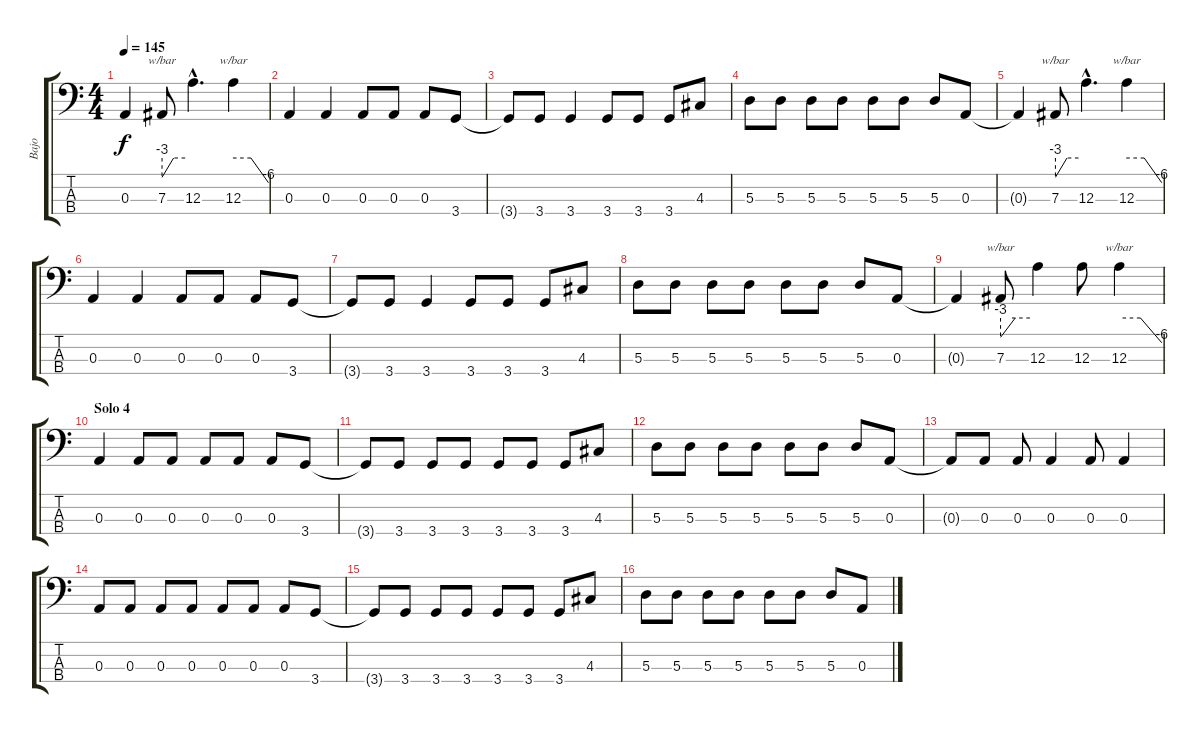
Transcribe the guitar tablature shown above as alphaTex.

\track ("Bajo" "Bajo") {instrument electricbasspick}
\staff {score tabs}
\tuning (G2 D2 A1 E1) {hide}
\ts (4 4)
\tempo 145
\clef f4
\ks c
0.3{t}.4{dy f} 7.3.8{tbe (custom default 0 -12 30 0 60 0)} 12.3{hac}.4{d} 12.3.4{tbe (custom default 0 0 30 0 60 -24)} |
0.3.4 0.3.4 0.3.8 0.3.8 0.3.8 3.4.8 |
3.4{t}.8 3.4.8 3.4.4 3.4.8 3.4.8 3.4.8 4.3.8 |
5.3.8 5.3.8 5.3.8 5.3.8 5.3.8 5.3.8 5.3.8 0.3.8 |
0.3{t}.4 7.3.8{tbe (custom default 0 -12 30 0 60 0)} 12.3{hac}.4{d} 12.3.4{tbe (custom default 0 0 30 0 60 -24)} |
0.3.4 0.3.4 0.3.8 0.3.8 0.3.8 3.4.8 |
3.4{t}.8 3.4.8 3.4.4 3.4.8 3.4.8 3.4.8 4.3.8 |
5.3.8 5.3.8 5.3.8 5.3.8 5.3.8 5.3.8 5.3.8 0.3.8 |
0.3{t}.4 7.3.8{tbe (custom default 0 -12 30 0 60 0)} 12.3.4 12.3.8 12.3.4{tbe (custom default 0 0 30 0 60 -24)} |
\section ("" "Solo 4")
0.3.4 0.3.8 0.3.8 0.3.8 0.3.8 0.3.8 3.4.8 |
3.4{t}.8 3.4.8 3.4.8 3.4.8 3.4.8 3.4.8 3.4.8 4.3.8 |
5.3.8 5.3.8 5.3.8 5.3.8 5.3.8 5.3.8 5.3.8 0.3.8 |
0.3{t}.8 0.3.8 0.3.8 0.3.4 0.3.8 0.3.4 |
0.3.8 0.3.8 0.3.8 0.3.8 0.3.8 0.3.8 0.3.8 3.4.8 |
3.4{t}.8 3.4.8 3.4.8 3.4.8 3.4.8 3.4.8 3.4.8 4.3.8 |
5.3.8 5.3.8 5.3.8 5.3.8 5.3.8 5.3.8 5.3.8 0.3.8
